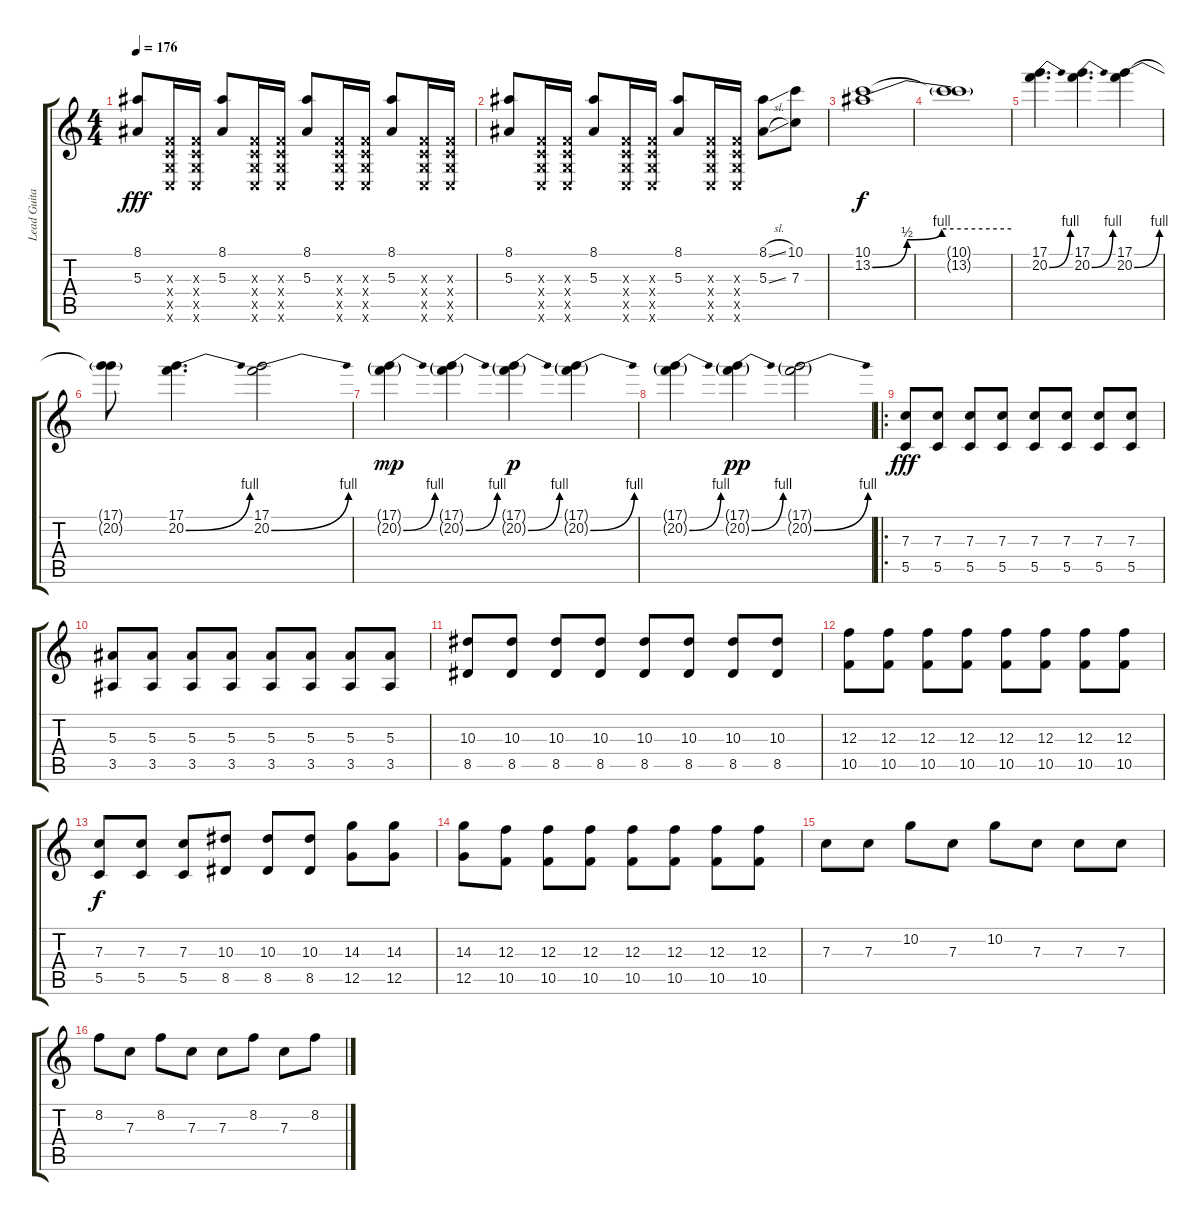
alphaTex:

\track ("Lead Guitar" "Lead Guita") {instrument overdrivenguitar}
\staff {score tabs}
\tuning (D4 A3 F3 C3 G2 C2) {hide}
\ts (4 4)
\tempo 176
\clef g2
\ks c
(8.1 5.3).8{dy fff} (0.3{x} 0.4{x} 0.5{x} 0.6{x}).16 (0.3{x} 0.4{x} 0.5{x} 0.6{x}).16 (8.1 5.3).8 (0.3{x} 0.4{x} 0.5{x} 0.6{x}).16 (0.3{x} 0.4{x} 0.5{x} 0.6{x}).16 (8.1 5.3).8 (0.3{x} 0.4{x} 0.5{x} 0.6{x}).16 (0.3{x} 0.4{x} 0.5{x} 0.6{x}).16 (8.1 5.3).8 (0.3{x} 0.4{x} 0.5{x} 0.6{x}).16 (0.3{x} 0.4{x} 0.5{x} 0.6{x}).16 |
(8.1 5.3).8 (0.3{x} 0.4{x} 0.5{x} 0.6{x}).16 (0.3{x} 0.4{x} 0.5{x} 0.6{x}).16 (8.1 5.3).8 (0.3{x} 0.4{x} 0.5{x} 0.6{x}).16 (0.3{x} 0.4{x} 0.5{x} 0.6{x}).16 (8.1 5.3).8 (0.3{x} 0.4{x} 0.5{x} 0.6{x}).16 (0.3{x} 0.4{x} 0.5{x} 0.6{x}).16 (8.1{sl} 5.3{sl}).8 (10.1 7.3).8 |
(10.1 13.2{be (custom 0 0 15 2 30 4 60 4)}).1{dy f} |
(10.1{t} 13.2{t}).1 |
(17.1 20.2{be (bend 0 0 60 4)}).4{d} (17.1 20.2{be (bend 0 0 60 4)}).4{d} (17.1 20.2{be (bend 0 0 60 4)}).4 |
(17.1{t} 20.2{t}).8 (17.1 20.2{be (bend 0 0 60 4)}).4{d} (17.1 20.2{be (bend 0 0 60 4)}).2 |
(17.1{g} 20.2{be (bend 0 0 60 4) g}).4{dy mp} (17.1{g} 20.2{be (bend 0 0 60 4) g}).4 (17.1{g} 20.2{be (bend 0 0 60 4) g}).4{dy p} (17.1{g} 20.2{be (bend 0 0 60 4) g}).4 |
(17.1{g} 20.2{be (bend 0 0 60 4) g}).4 (17.1{g} 20.2{be (bend 0 0 60 4) g}).4{dy pp} (17.1{g} 20.2{be (bend 0 0 60 4) g}).2 |
\ro
(7.3 5.5).8{dy fff} (7.3 5.5).8 (7.3 5.5).8 (7.3 5.5).8 (7.3 5.5).8 (7.3 5.5).8 (7.3 5.5).8 (7.3 5.5).8 |
(5.3 3.5).8 (5.3 3.5).8 (5.3 3.5).8 (5.3 3.5).8 (5.3 3.5).8 (5.3 3.5).8 (5.3 3.5).8 (5.3 3.5).8 |
(10.3 8.5).8 (10.3 8.5).8 (10.3 8.5).8 (10.3 8.5).8 (10.3 8.5).8 (10.3 8.5).8 (10.3 8.5).8 (10.3 8.5).8 |
(12.3 10.5).8 (12.3 10.5).8 (12.3 10.5).8 (12.3 10.5).8 (12.3 10.5).8 (12.3 10.5).8 (12.3 10.5).8 (12.3 10.5).8 |
(7.3 5.5).8{dy f} (7.3 5.5).8 (7.3 5.5).8 (10.3 8.5).8 (10.3 8.5).8 (10.3 8.5).8 (14.3 12.5).8 (14.3 12.5).8 |
(14.3 12.5).8 (12.3 10.5).8 (12.3 10.5).8 (12.3 10.5).8 (12.3 10.5).8 (12.3 10.5).8 (12.3 10.5).8 (12.3 10.5).8 |
7.3.8 7.3.8 10.2.8 7.3.8 10.2.8 7.3.8 7.3.8 7.3.8 |
8.2.8 7.3.8 8.2.8 7.3.8 7.3.8 8.2.8 7.3.8 8.2.8
